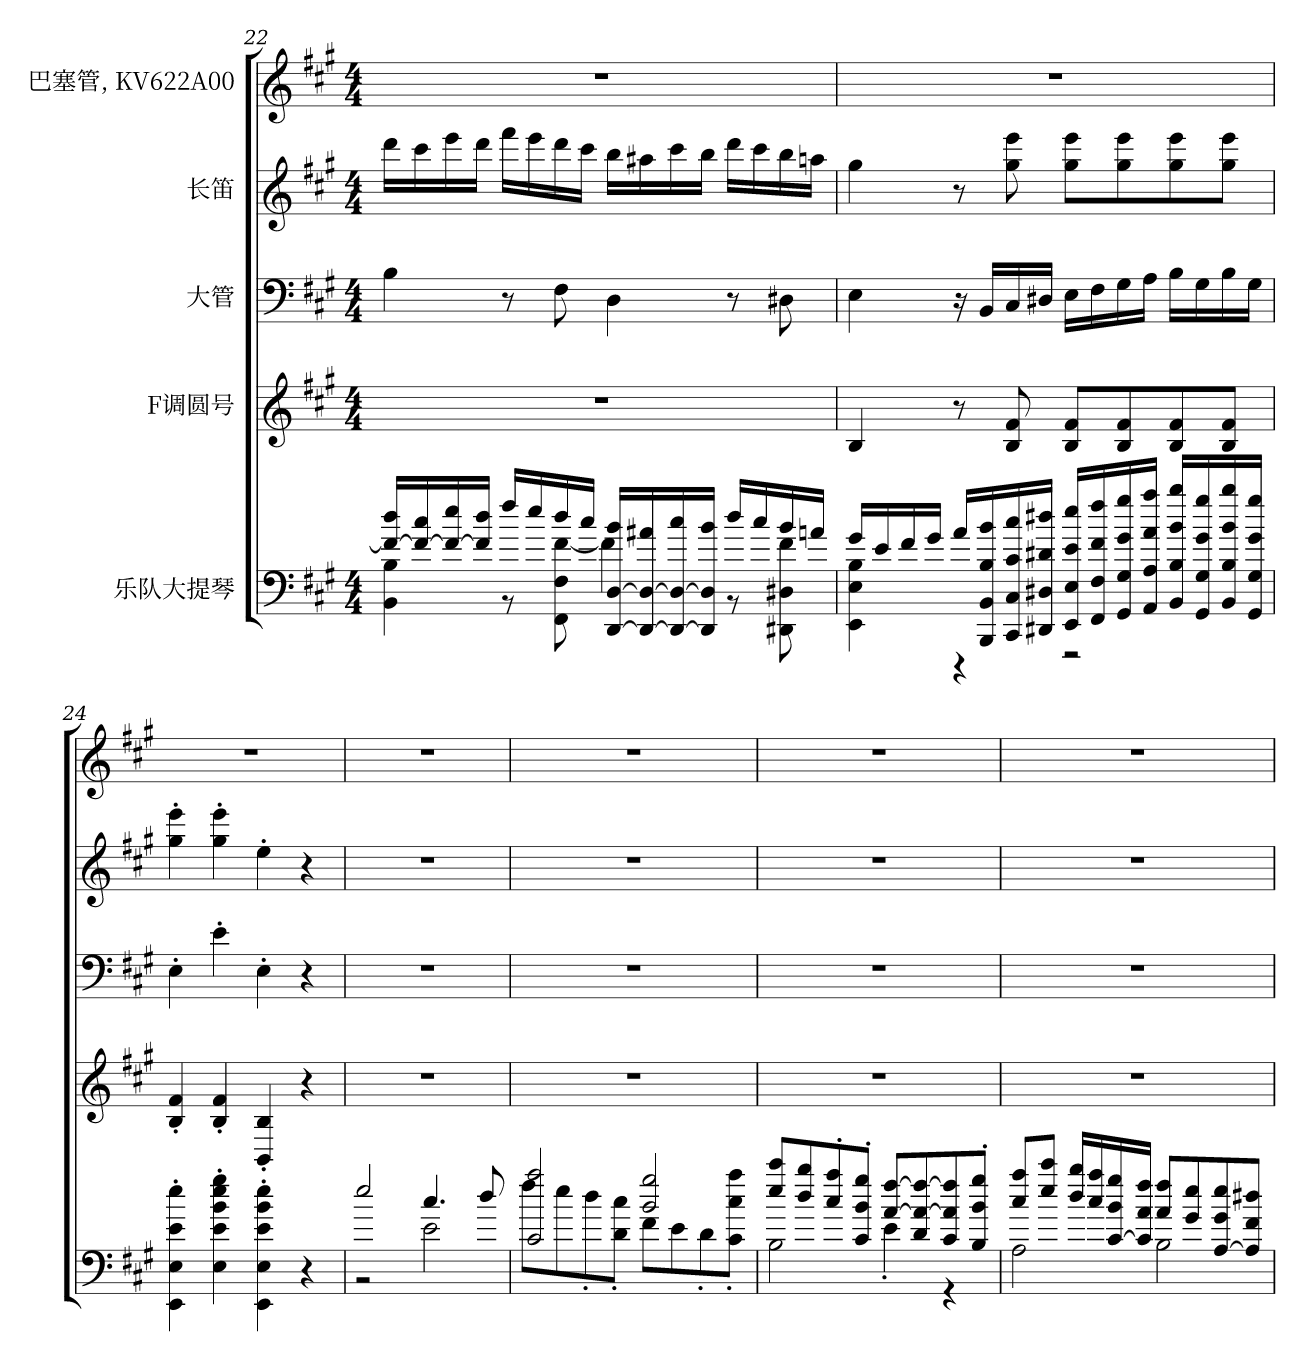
**kern	**kern	**kern	**kern	**kern
*part5	*part4	*part3	*part2	*part1
*staff5	*staff4	*staff3	*staff2	*staff1
*I"乐队大提琴	*I"F调圆号	*I"大管	*I"长笛	*I"巴塞管, KV622A00
!!LO:PB:g=z
*clefF4	*clefG2	*clefF4	*clefG2	*clefG2
*	*ITrd4c7	*	*	*ITrd4c7
*k[f#c#g#]	*k[f#c#]	*k[f#c#g#]	*k[f#c#g#]	*k[f#c#]
*M4/4	*M4/4	*M4/4	*M4/4	*M4/4
=22	=22	=22	=22	=22
*^	*	*	*	*
16f#/_ 16dd/LL	4BB\ 4B\	1r	4B\	16ddd\LL	1r
16f#/_ 16cc#/	.	.	.	16ccc#\	.
16f#/_ 16ee/	.	.	.	16eee\	.
16f#/] 16dd/JJ	.	.	.	16ddd\JJ	.
16ff#/LL	8r	.	8r	16fff#\LL	.
16ee/	.	.	.	16eee\	.
16dd/	8FF#\ 8F#\ [8f#\	.	8F#\	16ddd\	.
16cc#/JJ	.	.	.	16ccc#\JJ	.
[16DD/ [16D/ 16b/LL	4f#\]	.	4D\	16bb\LL	.
16DD/_ 16D/_ 16a#X/	.	.	.	16aa#X\	.
16DD/_ 16D/_ 16cc#/	.	.	.	16ccc#\	.
16DD/] 16D/] 16b/JJ	.	.	.	16bb\JJ	.
16dd/LL	8r	.	8r	16ddd\LL	.
16cc#/	.	.	.	16ccc#\	.
16b/	8DD#X\ 8D#X\ 8f#\	.	8D#X\	16bb\	.
16an/JJ	.	.	.	16aan\JJ	.
!!LO:LB:g=z
=23	=23	=23	=23	=23	=23
16g#/LL	4EE\ 4E\ 4B\	4E/	4E\	4gg#\	1r
16e/	.	.	.	.	.
16f#/	.	.	.	.	.
16g#/JJ	.	.	.	.	.
16a/LL	4r	8r	16r	8r	.
16BBB/ 16BB/ 16B/ 16b/	.	.	16BB/LL	.	.
16CC#/ 16C#/ 16c#/ 16cc#/	.	8E/ 8B/	16C#/	8gg#\ 8eee\	.
16DD#X/ 16D#X/ 16d#X/ 16dd#X/JJ	.	.	16D#X/JJ	.	.
16EE/ 16E/ 16e/ 16ee/LL	2r	8E/ 8B/L	16E\LL	8gg#\ 8eee\L	.
16FF#/ 16F#/ 16f#/ 16ff#/	.	.	16F#\	.	.
16GG#/ 16G#/ 16g#/ 16gg#/	.	8E/ 8B/	16G#\	8gg#\ 8eee\	.
16AA/ 16A/ 16a/ 16aa/JJ	.	.	16A\JJ	.	.
16BB/ 16B/ 16b/ 16bb/LL	.	8E/ 8B/	16B\LL	8gg#\ 8eee\	.
16GG#/ 16G#/ 16g#/ 16gg#/	.	.	16G#\	.	.
16BB/ 16B/ 16b/ 16bb/	.	8E/ 8B/J	16B\	8gg#\ 8eee\J	.
16GG#/ 16G#/ 16g#/ 16gg#/JJ	.	.	16G#\JJ	.	.
*v	*v	*	*	*	*
=24	=24	=24	=24	=24
4EE\' 4E\' 4e\' 4ee\'	4E/' 4B/'	4E'\	4gg#\' 4eee\'	1r
4E\' 4e\' 4b\' 4ee\' 4gg#\'	4E/' 4B/'	4e'\	4gg#\' 4eee\'	.
4EE\' 4E\' 4e\' 4b\' 4ee\'	4EE/' 4E/'	4E'\	4ee'\	.
4r	4r	4r	4r	.
=25	=25	=25	=25	=25
*^	*	*	*	*
2ee/	2r	1r	1r	1r	1r
4.cc#/	2e\	.	.	.	.
8dd/	.	.	.	.	.
!!LO:PB:g=z
=26	=26	=26	=26	=26	=26
2c#/ 2aa/	8ff#\L	1r	1r	1r	1r
.	8ee\	.	.	.	.
.	8dd'\	.	.	.	.
.	8d\' 8cc#\'J	.	.	.	.
2b/ 2gg#/	8f#\L	.	.	.	.
.	8e\	.	.	.	.
.	8d'\	.	.	.	.
.	8c#\' 8cc#\' 8aa\'J	.	.	.	.
=27	=27	=27	=27	=27	=27
8ee/ 8ccc#/L	2B\	1r	1r	1r	1r
8dd/ 8bb/	.	.	.	.	.
8cc#/' 8aa/'	.	.	.	.	.
8c#/' 8b/' 8gg#/'J	.	.	.	.	.
[8a/ [8ff#/L	4e'\	.	.	.	.
8d/ 8a/_ 8ff#/_	.	.	.	.	.
8c#/ 8a/] 8ff#/]	4r	.	.	.	.
8B/' 8b/' 8gg#/'J	.	.	.	.	.
=28	=28	=28	=28	=28	=28
8cc#/ 8aa/L	2A\	1r	1r	1r	1r
8ee/ 8ccc#/J	.	.	.	.	.
16dd/ 16bb/LL	.	.	.	.	.
16cc#/ 16aa/	.	.	.	.	.
[16c#/ 16b/ 16gg#/	.	.	.	.	.
16c#/] 16a/ 16ff#/JJ	.	.	.	.	.
8a/ 8ff#/L	2B\	.	.	.	.
8g#/ 8ee/	.	.	.	.	.
[8A/ 8g#/ 8ee/	.	.	.	.	.
8A/] 8f#/ 8dd#X/J	.	.	.	.	.
*v	*v	*	*	*	*
=	=	=	=	=
*-	*-	*-	*-	*-
